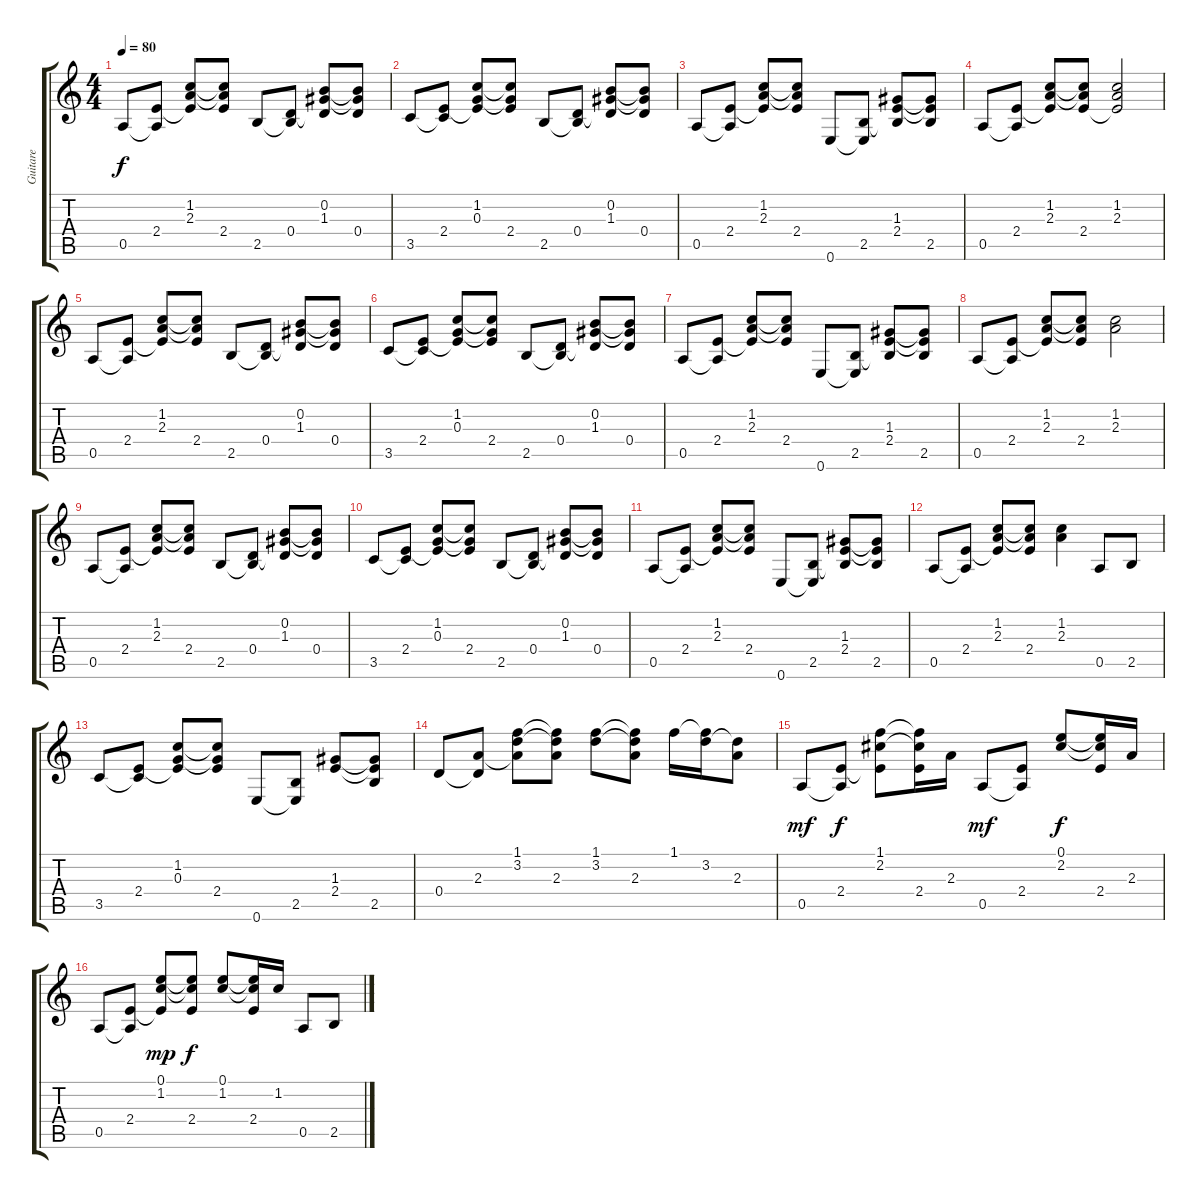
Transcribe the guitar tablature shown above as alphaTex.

\track ("Guitare" "Guitare") {instrument distortionguitar}
\staff {score tabs}
\tuning (E4 B3 G3 D3 A2 E2) {hide}
\ts (4 4)
\tempo 80
\clef g2
\ks c
0.5.8{dy f instrument distortionguitar} (2.4 0.5{t}).8 (1.2 2.3 2.4{t}).8 (1.2{t} 2.3{t} 2.4).8 2.5.8 (0.4 2.5{t}).8 (0.2 1.3 0.4{t}).8 (0.2{t} 1.3{t} 0.4).8 |
3.5.8 (2.4 3.5{t}).8 (1.2 0.3 2.4{t}).8 (1.2{t} 0.3{t} 2.4).8 2.5.8 (0.4 2.5{t}).8 (0.2 1.3 0.4{t}).8 (0.2{t} 1.3{t} 0.4).8 |
0.5.8 (2.4 0.5{t}).8 (1.2 2.3 2.4{t}).8 (1.2{t} 2.3{t} 2.4).8 0.6.8 (2.5 0.6{t}).8 (1.3 2.4 2.5{t}).8 (1.3{t} 2.4{t} 2.5).8 |
0.5.8 (2.4 0.5{t}).8 (1.2 2.3 2.4{t}).8 (1.2{t} 2.3{t} 2.4).8 (1.2 2.3 2.4{t}).2 |
0.5.8 (2.4 0.5{t}).8 (1.2 2.3 2.4{t}).8 (1.2{t} 2.3{t} 2.4).8 2.5.8 (0.4 2.5{t}).8 (0.2 1.3 0.4{t}).8 (0.2{t} 1.3{t} 0.4).8 |
3.5.8 (2.4 3.5{t}).8 (1.2 0.3 2.4{t}).8 (1.2{t} 0.3{t} 2.4).8 2.5.8 (0.4 2.5{t}).8 (0.2 1.3 0.4{t}).8 (0.2{t} 1.3{t} 0.4).8 |
0.5.8 (2.4 0.5{t}).8 (1.2 2.3 2.4{t}).8 (1.2{t} 2.3{t} 2.4).8 0.6.8 (2.5 0.6{t}).8 (1.3 2.4 2.5{t}).8 (1.3{t} 2.4{t} 2.5).8 |
0.5.8 (2.4 0.5{t}).8 (1.2 2.3 2.4{t}).8 (1.2{t} 2.3{t} 2.4).8 (1.2 2.3).2 |
0.5.8 (2.4 0.5{t}).8 (1.2 2.3 2.4{t}).8 (1.2{t} 2.3{t} 2.4).8 2.5.8 (0.4 2.5{t}).8 (0.2 1.3 0.4{t}).8 (0.2{t} 1.3{t} 0.4).8 |
3.5.8 (2.4 3.5{t}).8 (1.2 0.3 2.4{t}).8 (1.2{t} 0.3{t} 2.4).8 2.5.8 (0.4 2.5{t}).8 (0.2 1.3 0.4{t}).8 (0.2{t} 1.3{t} 0.4).8 |
0.5.8 (2.4 0.5{t}).8 (1.2 2.3 2.4{t}).8 (1.2{t} 2.3{t} 2.4).8 0.6.8 (2.5 0.6{t}).8 (1.3 2.4 2.5{t}).8 (1.3{t} 2.4{t} 2.5).8 |
0.5.8 (2.4 0.5{t}).8 (1.2 2.3 2.4{t}).8 (1.2{t} 2.3{t} 2.4).8 (1.2 2.3).4 0.5.8 2.5.8 |
3.5.8 (2.4 3.5{t}).8 (1.2 0.3 2.4{t}).8 (1.2{t} 0.3{t} 2.4).8 0.6.8 (2.5 0.6{t}).8 (1.3 2.4).8 (1.3{t} 2.4{t} 2.5).8 |
0.4.8 (2.3 0.4{t}).8 (1.1 3.2 2.3{t}).8 (1.1{t} 3.2{t} 2.3).8 (1.1 3.2).8 (1.1{t} 3.2{t} 2.3).8 1.1.16 (1.1{t} 3.2).16 (3.2{t} 2.3).8 |
0.5.8{dy mf} (2.4 0.5{t}).8{dy f} (1.1 2.2 2.4{t}).8 (1.1{t} 2.2{t} 2.4).16 2.3.16 0.5.8{dy mf} (2.4 0.5{t}).8 (0.1 2.2).8{dy f} (0.1{t} 2.2{t} 2.4).16 2.3.16 |
0.5.8 (2.4 0.5{t}).8 (0.1 1.2 2.4{t}).8{dy mp} (0.1{t} 1.2{t} 2.4).8{dy f} (0.1 1.2).8 (0.1{t} 1.2{t} 2.4).16 1.2.16 0.5.8 2.5.8
